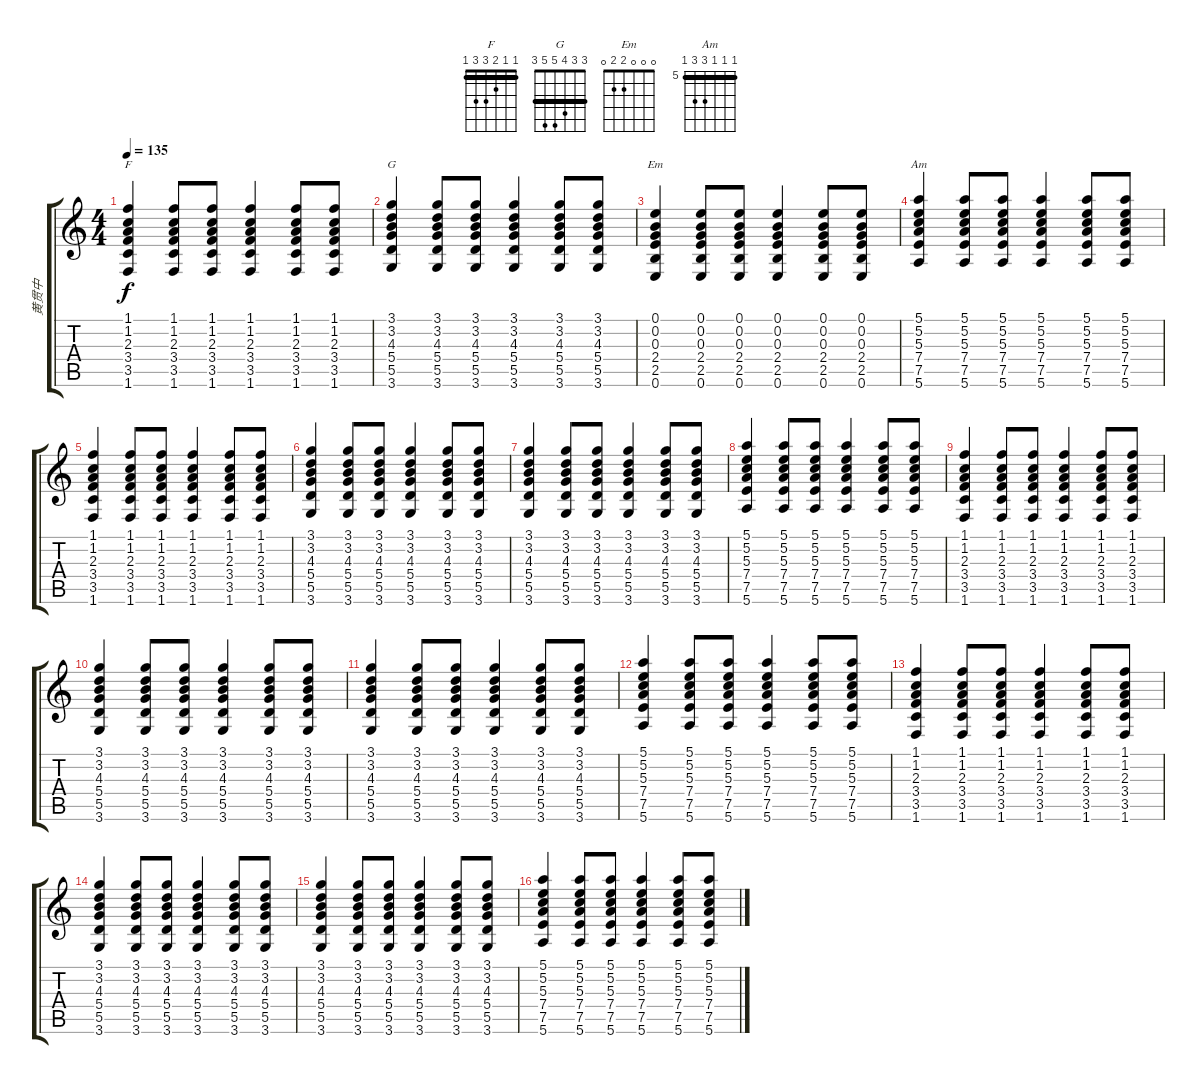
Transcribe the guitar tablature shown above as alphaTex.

\track ("黄贯中" "黄贯中") {instrument acousticguitarsteel}
\staff {score tabs}
\tuning (E4 B3 G3 D3 A2 E2) {hide}
\chord ("F" 1 1 2 3 3 1) {barre 1}
\chord ("G" 3 3 4 5 5 3) {barre 3}
\chord ("Em" 0 0 0 2 2 0)
\chord ("Am" 5 5 5 7 7 5) {firstfret 5 barre 5}
\ts (4 4)
\tempo 135
\clef g2
\ks c
(1.1 1.2 2.3 3.4 3.5 1.6).4{ch "F" dy f} (1.1 1.2 2.3 3.4 3.5 1.6).8 (1.1 1.2 2.3 3.4 3.5 1.6).8 (1.1 1.2 2.3 3.4 3.5 1.6).4 (1.1 1.2 2.3 3.4 3.5 1.6).8 (1.1 1.2 2.3 3.4 3.5 1.6).8 |
(3.1 3.2 4.3 5.4 5.5 3.6).4{ch "G"} (3.1 3.2 4.3 5.4 5.5 3.6).8 (3.1 3.2 4.3 5.4 5.5 3.6).8 (3.1 3.2 4.3 5.4 5.5 3.6).4 (3.1 3.2 4.3 5.4 5.5 3.6).8 (3.1 3.2 4.3 5.4 5.5 3.6).8 |
(0.1 0.2 0.3 2.4 2.5 0.6).4{ch "Em"} (0.1 0.2 0.3 2.4 2.5 0.6).8 (0.1 0.2 0.3 2.4 2.5 0.6).8 (0.1 0.2 0.3 2.4 2.5 0.6).4 (0.1 0.2 0.3 2.4 2.5 0.6).8 (0.1 0.2 0.3 2.4 2.5 0.6).8 |
(5.1 5.2 5.3 7.4 7.5 5.6).4{ch "Am"} (5.1 5.2 5.3 7.4 7.5 5.6).8 (5.1 5.2 5.3 7.4 7.5 5.6).8 (5.1 5.2 5.3 7.4 7.5 5.6).4 (5.1 5.2 5.3 7.4 7.5 5.6).8 (5.1 5.2 5.3 7.4 7.5 5.6).8 |
(1.1 1.2 2.3 3.4 3.5 1.6).4 (1.1 1.2 2.3 3.4 3.5 1.6).8 (1.1 1.2 2.3 3.4 3.5 1.6).8 (1.1 1.2 2.3 3.4 3.5 1.6).4 (1.1 1.2 2.3 3.4 3.5 1.6).8 (1.1 1.2 2.3 3.4 3.5 1.6).8 |
(3.1 3.2 4.3 5.4 5.5 3.6).4 (3.1 3.2 4.3 5.4 5.5 3.6).8 (3.1 3.2 4.3 5.4 5.5 3.6).8 (3.1 3.2 4.3 5.4 5.5 3.6).4 (3.1 3.2 4.3 5.4 5.5 3.6).8 (3.1 3.2 4.3 5.4 5.5 3.6).8 |
(3.1 3.2 4.3 5.4 5.5 3.6).4 (3.1 3.2 4.3 5.4 5.5 3.6).8 (3.1 3.2 4.3 5.4 5.5 3.6).8 (3.1 3.2 4.3 5.4 5.5 3.6).4 (3.1 3.2 4.3 5.4 5.5 3.6).8 (3.1 3.2 4.3 5.4 5.5 3.6).8 |
(5.1 5.2 5.3 7.4 7.5 5.6).4 (5.1 5.2 5.3 7.4 7.5 5.6).8 (5.1 5.2 5.3 7.4 7.5 5.6).8 (5.1 5.2 5.3 7.4 7.5 5.6).4 (5.1 5.2 5.3 7.4 7.5 5.6).8 (5.1 5.2 5.3 7.4 7.5 5.6).8 |
(1.1 1.2 2.3 3.4 3.5 1.6).4 (1.1 1.2 2.3 3.4 3.5 1.6).8 (1.1 1.2 2.3 3.4 3.5 1.6).8 (1.1 1.2 2.3 3.4 3.5 1.6).4 (1.1 1.2 2.3 3.4 3.5 1.6).8 (1.1 1.2 2.3 3.4 3.5 1.6).8 |
(3.1 3.2 4.3 5.4 5.5 3.6).4 (3.1 3.2 4.3 5.4 5.5 3.6).8 (3.1 3.2 4.3 5.4 5.5 3.6).8 (3.1 3.2 4.3 5.4 5.5 3.6).4 (3.1 3.2 4.3 5.4 5.5 3.6).8 (3.1 3.2 4.3 5.4 5.5 3.6).8 |
(3.1 3.2 4.3 5.4 5.5 3.6).4 (3.1 3.2 4.3 5.4 5.5 3.6).8 (3.1 3.2 4.3 5.4 5.5 3.6).8 (3.1 3.2 4.3 5.4 5.5 3.6).4 (3.1 3.2 4.3 5.4 5.5 3.6).8 (3.1 3.2 4.3 5.4 5.5 3.6).8 |
(5.1 5.2 5.3 7.4 7.5 5.6).4 (5.1 5.2 5.3 7.4 7.5 5.6).8 (5.1 5.2 5.3 7.4 7.5 5.6).8 (5.1 5.2 5.3 7.4 7.5 5.6).4 (5.1 5.2 5.3 7.4 7.5 5.6).8 (5.1 5.2 5.3 7.4 7.5 5.6).8 |
(1.1 1.2 2.3 3.4 3.5 1.6).4 (1.1 1.2 2.3 3.4 3.5 1.6).8 (1.1 1.2 2.3 3.4 3.5 1.6).8 (1.1 1.2 2.3 3.4 3.5 1.6).4 (1.1 1.2 2.3 3.4 3.5 1.6).8 (1.1 1.2 2.3 3.4 3.5 1.6).8 |
(3.1 3.2 4.3 5.4 5.5 3.6).4 (3.1 3.2 4.3 5.4 5.5 3.6).8 (3.1 3.2 4.3 5.4 5.5 3.6).8 (3.1 3.2 4.3 5.4 5.5 3.6).4 (3.1 3.2 4.3 5.4 5.5 3.6).8 (3.1 3.2 4.3 5.4 5.5 3.6).8 |
(3.1 3.2 4.3 5.4 5.5 3.6).4 (3.1 3.2 4.3 5.4 5.5 3.6).8 (3.1 3.2 4.3 5.4 5.5 3.6).8 (3.1 3.2 4.3 5.4 5.5 3.6).4 (3.1 3.2 4.3 5.4 5.5 3.6).8 (3.1 3.2 4.3 5.4 5.5 3.6).8 |
(5.1 5.2 5.3 7.4 7.5 5.6).4 (5.1 5.2 5.3 7.4 7.5 5.6).8 (5.1 5.2 5.3 7.4 7.5 5.6).8 (5.1 5.2 5.3 7.4 7.5 5.6).4 (5.1 5.2 5.3 7.4 7.5 5.6).8 (5.1 5.2 5.3 7.4 7.5 5.6).8
